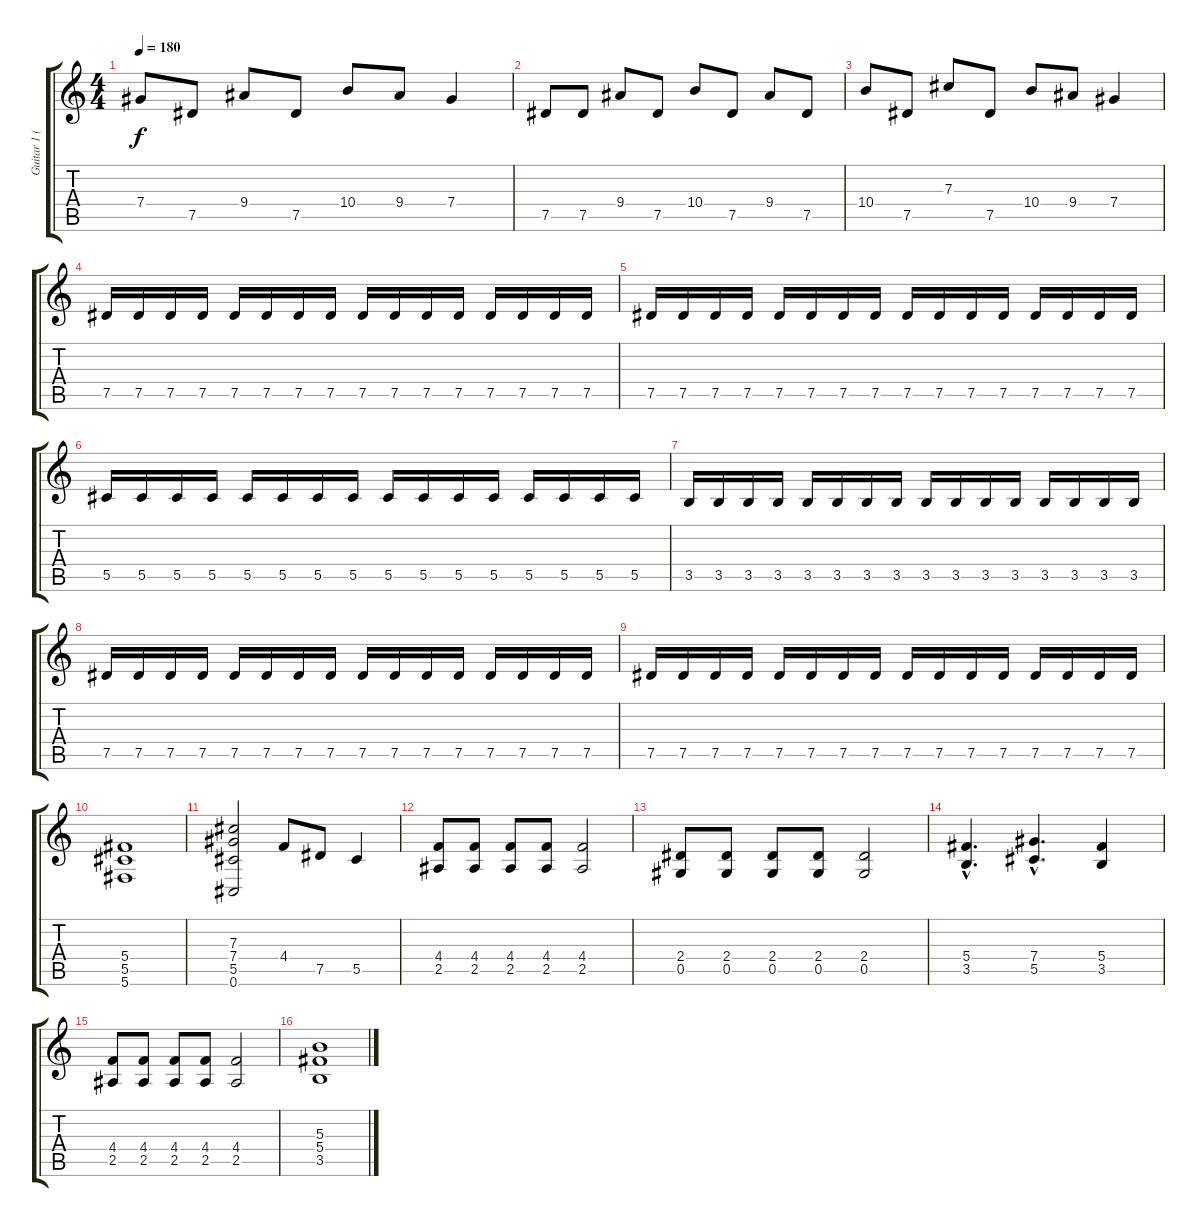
\track ("Guitar 1 (Lowest dropped to C#) " "Guitar 1 (") {instrument distortionguitar}
\staff {score tabs}
\tuning (Eb4 Bb3 Gb3 Db3 Ab2 Db2) {hide}
\ts (4 4)
\tempo 180
\clef g2
\ks c
7.4.8{dy f} 7.5.8 9.4.8 7.5.8 10.4.8 9.4.8 7.4.4 |
7.5.8 7.5.8 9.4.8 7.5.8 10.4.8 7.5.8 9.4.8 7.5.8 |
10.4.8 7.5.8 7.3.8 7.5.8 10.4.8 9.4.8 7.4.4 |
7.5.16 7.5.16 7.5.16 7.5.16 7.5.16 7.5.16 7.5.16 7.5.16 7.5.16 7.5.16 7.5.16 7.5.16 7.5.16 7.5.16 7.5.16 7.5.16 |
7.5.16 7.5.16 7.5.16 7.5.16 7.5.16 7.5.16 7.5.16 7.5.16 7.5.16 7.5.16 7.5.16 7.5.16 7.5.16 7.5.16 7.5.16 7.5.16 |
5.5.16 5.5.16 5.5.16 5.5.16 5.5.16 5.5.16 5.5.16 5.5.16 5.5.16 5.5.16 5.5.16 5.5.16 5.5.16 5.5.16 5.5.16 5.5.16 |
3.5.16 3.5.16 3.5.16 3.5.16 3.5.16 3.5.16 3.5.16 3.5.16 3.5.16 3.5.16 3.5.16 3.5.16 3.5.16 3.5.16 3.5.16 3.5.16 |
7.5.16 7.5.16 7.5.16 7.5.16 7.5.16 7.5.16 7.5.16 7.5.16 7.5.16 7.5.16 7.5.16 7.5.16 7.5.16 7.5.16 7.5.16 7.5.16 |
7.5.16 7.5.16 7.5.16 7.5.16 7.5.16 7.5.16 7.5.16 7.5.16 7.5.16 7.5.16 7.5.16 7.5.16 7.5.16 7.5.16 7.5.16 7.5.16 |
(5.4 5.5 5.6).1 |
(7.3 7.4 5.5 0.6).2 4.4.8 7.5.8 5.5.4 |
(4.4 2.5).8 (4.4 2.5).8 (4.4 2.5).8 (4.4 2.5).8 (4.4 2.5).2 |
(2.4 0.5).8 (2.4 0.5).8 (2.4 0.5).8 (2.4 0.5).8 (2.4 0.5).2 |
(5.4{hac} 3.5{hac}).4{d} (7.4{hac} 5.5{hac}).4{d} (5.4 3.5).4 |
(4.4 2.5).8 (4.4 2.5).8 (4.4 2.5).8 (4.4 2.5).8 (4.4 2.5).2 |
(5.3 5.4 3.5).1
